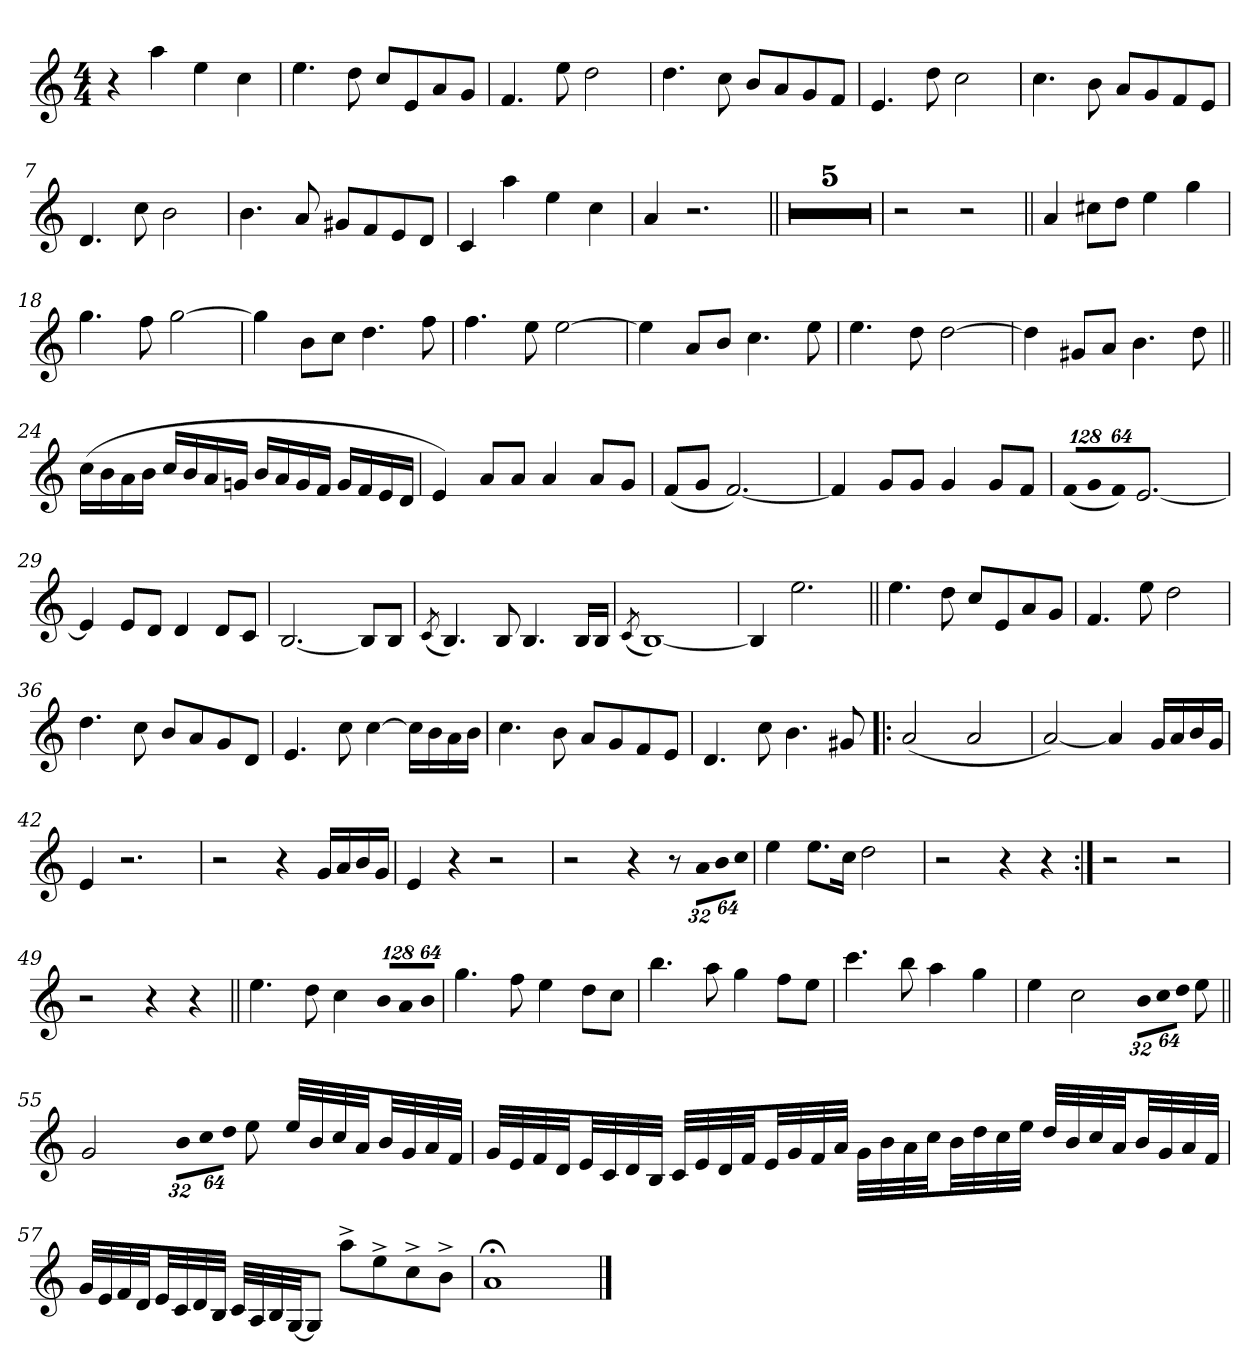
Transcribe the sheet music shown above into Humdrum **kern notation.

**kern
*part1
*staff1
!!LO:PB:g=z
*clefG2
*k[]
*C:
*M4/4
*MM70
=1
4r
4aai\
4eei\
4cci\
=2
4.eei\
8ddi\
8cci/L
8ei/
8ai/
8gi/J
=3
4.fi/
8eei\
2ddi\
=4
4.ddi\
8cci\
8bi/L
8ai/
8gi/
8fi/J
=5
4.ei/
8ddi\
2cci\
!!LO:LB:g=z
=6
4.cci\
8bi\
8ai/L
8gi/
8fi/
8ei/J
=7
4.di/
8cci\
2bi\
=8
4.bi\
8ai/
8g#Xi/L
8fi/
8ei/
8di/J
=9
4ci/
4aai\
4eei\
4cci\
=10
4ai/
2.r
=11||
1r
!!LO:LB:g=z
=12
1r
=13
1r
=14
1r
=15
1r
=16
2r
2r
=17||
4ai/
8cc#Xi\L
8ddi\J
4eei\
4ggi\
=18
4.ggi\
8ffi\
[>2ggi\
!!LO:LB:g=z
=19
4ggi\]
8bi\L
8cci\J
4.ddi\
8ffi\
=20
4.ffi\
8eei\
[>2eei\
=21
4eei\]
8ai/L
8bi/J
4.cci\
8eei\
=22
4.eei\
8ddi\
[>2ddi\
=23
4ddi\]
8g#Xi/L
8ai/J
4.bi\
8ddi\
!!LO:LB:g=z
=24||
(16cci\LL
16bi\
16ai\
16bi\JJ
16cci/LL
16bi/
16ai/
16gni/JJ
16bi/LL
16ai/
16gi/
16fi/JJ
16gi/LL
16fi/
16ei/
16di/JJ
=25
4ei/)
8ai/L
8ai/J
4ai/
8ai/L
8gi/J
=26
(8fi/L
8gi/J
[<2.fi/)
=27
4fi/]
8gi/L
8gi/J
4gi/
8gi/L
8fi/J
=28
*Xbrackettup
!LO:N:vis=8
(1024%85fi/L
!LO:N:vis=8
1024%85gi/
!LO:N:vis=8
512%43fi/J)
[<2.ei/
!!LO:LB:g=z
=29
4ei/]
8ei/L
8di/J
4di/
8di/L
8ci/J
=30
[<2.Bi/
8Bi/L]
8Bi/J
=31
(8qci/
4.Bi/)
8Bi/
4.Bi/
16Bi/LL
16Bi/JJ
=32
(8qci/
[<1Bi)
=33
4Bi/]
2.eei\
=34||
4.eei\
8ddi\
8cci/L
8ei/
8ai/
8gi/J
!!LO:LB:g=z
=35
4.fi/
8eei\
2ddi\
=36
4.ddi\
8cci\
8bi/L
8ai/
8gi/
8di/J
=37
4.ei/
8cci\
[>4cci\
16cci\LL]
16bi\
16ai\
16bi\JJ
=38
4.cci\
8bi\
8ai/L
8gi/
8fi/
8ei/J
=39
4.di/
8cci\
4.bi\
8g#Xi/
!!LO:LB:g=z
=40!|:
(2ai/
2ai/
=41
[<2ai/)
4ai/]
16gi/LL
16ai/
16bi/
16gi/JJ
=42
4ei/
2.r
=43
2r
4r
16gi/LL
16ai/
16bi/
16gi/JJ
=44
4ei/
4r
2r
=45
2r
4r
8r
!LO:N:vis=16
512%21ai\LL
!LO:N:vis=16
1024%43bi\
!LO:N:vis=16
1024%43cci\JJ
!!LO:LB:g=z
=46
4eei\
8.eei\L
16cci\Jk
2ddi\
=47
2r
4r
4r
=48:|!
2r
2r
=49
2r
4r
4r
=50||
4.eei\
8ddi\
4cci\
!LO:N:vis=8
1024%85bi/L
!LO:N:vis=8
1024%85ai/
!LO:N:vis=8
512%43bi/J
=51
4.ggi\
8ffi\
4eei\
8ddi\L
8cci\J
!!LO:LB:g=z
=52
4.bbi\
8aai\
4ggi\
8ffi\L
8eei\J
=53
4.ccci\
8bbi\
4aai\
4ggi\
=54
4eei\
2cci\
!LO:N:vis=16
512%21bi\LL
!LO:N:vis=16
1024%43cci\
!LO:N:vis=16
1024%43ddi\JJ
8eei\
=55||
2gi/
!LO:N:vis=16
512%21bi\LL
!LO:N:vis=16
1024%43cci\
!LO:N:vis=16
1024%43ddi\JJ
8eei\
32eei/LLL
32bi/
32cci/
32ai/JJ
32bi/LL
32gi/
32ai/
32fi/JJJ
!!LO:LB:g=z
=56
32gi/LLL
32ei/
32fi/
32di/JJ
32ei/LL
32ci/
32di/
32Bi/JJJ
32ci/LLL
32ei/
32di/
32fi/JJ
32ei/LL
32gi/
32fi/
32ai/JJJ
32gi\LLL
32bi\
32ai\
32cci\JJ
32bi\LL
32ddi\
32cci\
32eei\JJJ
32ddi/LLL
32bi/
32cci/
32ai/JJ
32bi/LL
32gi/
32ai/
32fi/JJJ
!!LO:PB:g=z
=57
32gi/LLL
32ei/
32fi/
32di/JJ
32ei/LL
32ci/
32di/
32Bi/JJJ
32ci/LLL
32Ai/
32Bi/
[<32Gi/JJ
8Gi/J]
8aa^i\L
8ee^i\
8cc^i\
8b^i\J
=58
1a;i
==
*-
